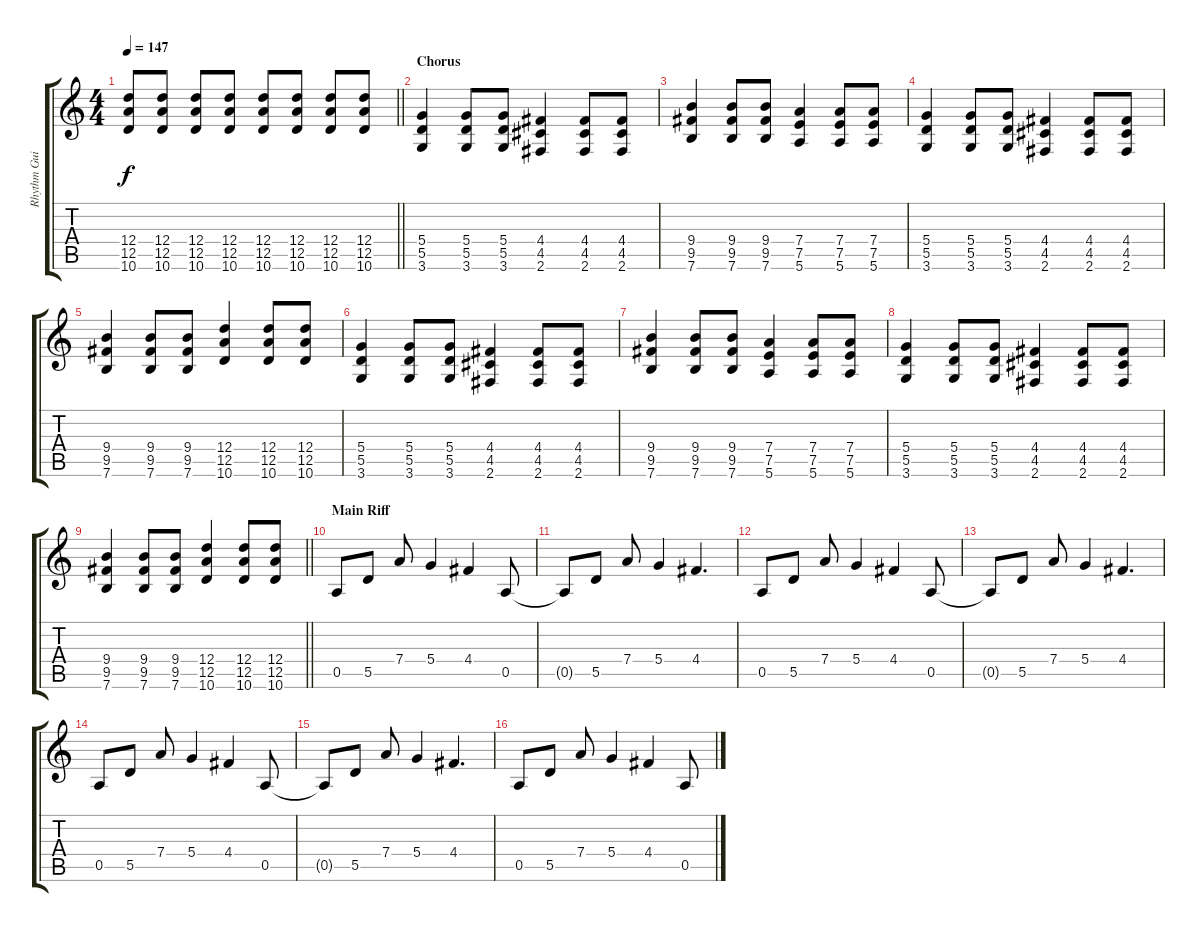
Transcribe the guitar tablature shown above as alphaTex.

\track ("Rhythm Guitar" "Rhythm Gui") {instrument overdrivenguitar}
\staff {score tabs}
\tuning (E4 B3 G3 D3 A2 E2) {hide}
\ts (4 4)
\tempo 147
\clef g2
\barLineRight lightlight
\ks c
(12.4 12.5 10.6).8{dy f} (12.4 12.5 10.6).8 (12.4 12.5 10.6).8 (12.4 12.5 10.6).8 (12.4 12.5 10.6).8 (12.4 12.5 10.6).8 (12.4 12.5 10.6).8 (12.4 12.5 10.6).8 |
\section ("" "Chorus")
(5.4 5.5 3.6).4 (5.4 5.5 3.6).8 (5.4 5.5 3.6).8 (4.4 4.5 2.6).4 (4.4 4.5 2.6).8 (4.4 4.5 2.6).8 |
(9.4 9.5 7.6).4 (9.4 9.5 7.6).8 (9.4 9.5 7.6).8 (7.4 7.5 5.6).4 (7.4 7.5 5.6).8 (7.4 7.5 5.6).8 |
(5.4 5.5 3.6).4 (5.4 5.5 3.6).8 (5.4 5.5 3.6).8 (4.4 4.5 2.6).4 (4.4 4.5 2.6).8 (4.4 4.5 2.6).8 |
(9.4 9.5 7.6).4 (9.4 9.5 7.6).8 (9.4 9.5 7.6).8 (12.4 12.5 10.6).4 (12.4 12.5 10.6).8 (12.4 12.5 10.6).8 |
(5.4 5.5 3.6).4 (5.4 5.5 3.6).8 (5.4 5.5 3.6).8 (4.4 4.5 2.6).4 (4.4 4.5 2.6).8 (4.4 4.5 2.6).8 |
(9.4 9.5 7.6).4 (9.4 9.5 7.6).8 (9.4 9.5 7.6).8 (7.4 7.5 5.6).4 (7.4 7.5 5.6).8 (7.4 7.5 5.6).8 |
(5.4 5.5 3.6).4 (5.4 5.5 3.6).8 (5.4 5.5 3.6).8 (4.4 4.5 2.6).4 (4.4 4.5 2.6).8 (4.4 4.5 2.6).8 |
\barLineRight lightlight
(9.4 9.5 7.6).4 (9.4 9.5 7.6).8 (9.4 9.5 7.6).8 (12.4 12.5 10.6).4 (12.4 12.5 10.6).8 (12.4 12.5 10.6).8 |
\section ("" "Main Riff")
0.5.8 5.5.8 7.4.8 5.4.4 4.4.4 0.5.8 |
0.5{t}.8 5.5.8 7.4.8 5.4.4 4.4.4{d} |
0.5.8 5.5.8 7.4.8 5.4.4 4.4.4 0.5.8 |
0.5{t}.8 5.5.8 7.4.8 5.4.4 4.4.4{d} |
0.5.8 5.5.8 7.4.8 5.4.4 4.4.4 0.5.8 |
0.5{t}.8 5.5.8 7.4.8 5.4.4 4.4.4{d} |
0.5.8 5.5.8 7.4.8 5.4.4 4.4.4 0.5.8
